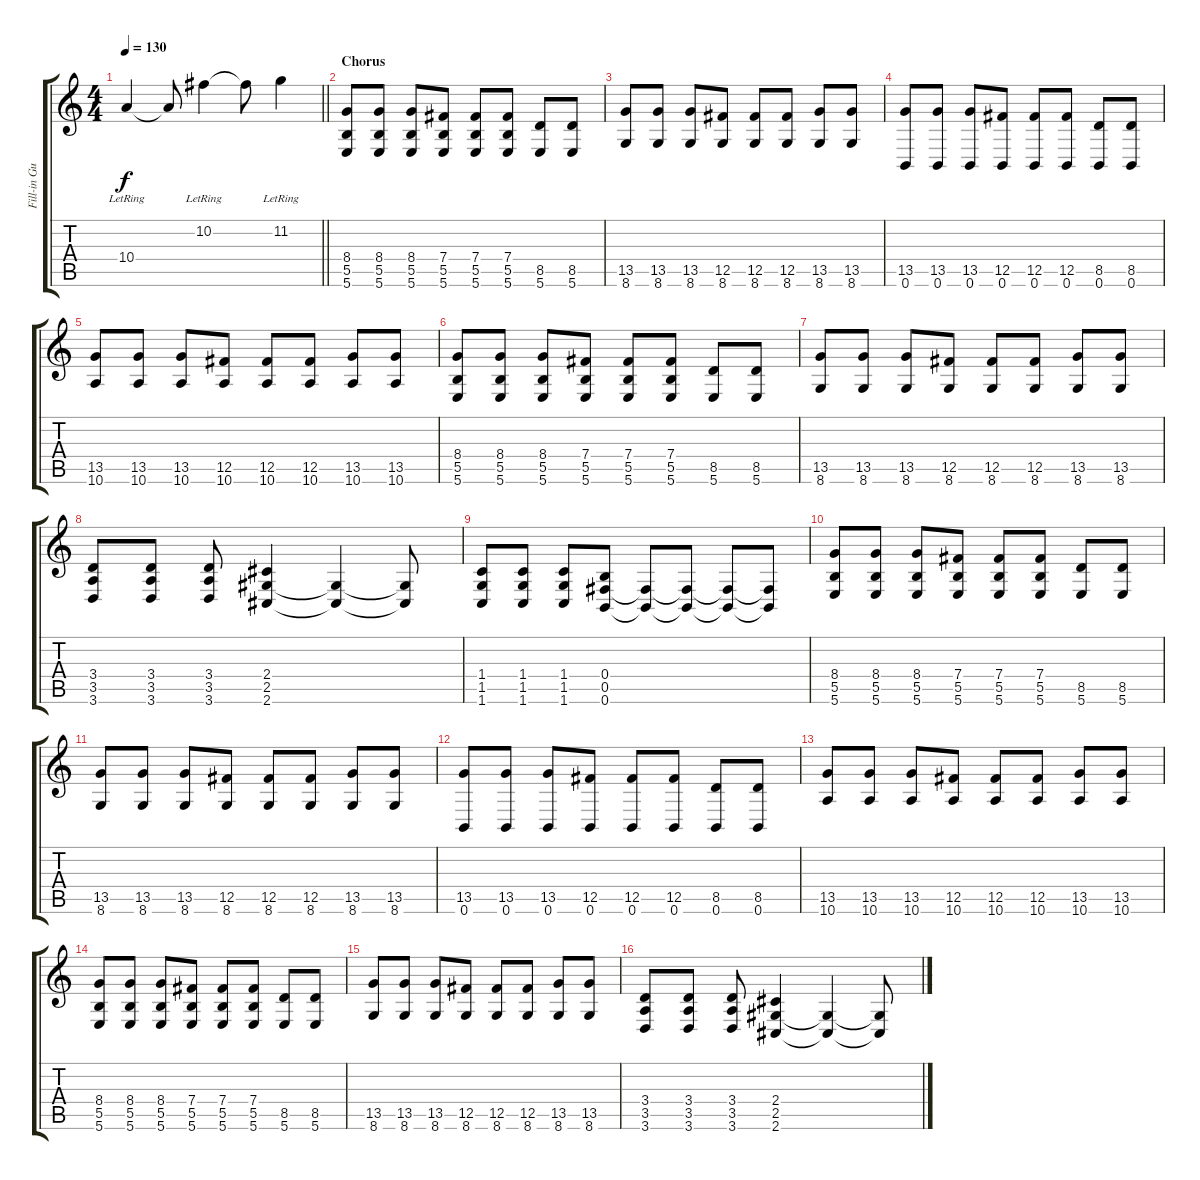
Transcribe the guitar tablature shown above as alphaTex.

\track ("Fill-in Guitar" "Fill-in Gu") {instrument distortionguitar}
\staff {score tabs}
\tuning (Db4 Ab3 E3 B2 Gb2 B1) {hide}
\ts (4 4)
\tempo 130
\clef g2
\barLineRight lightlight
\ks c
10.4{lr}.4{dy f} 10.4{t}.8 10.2{lr}.4 10.2{t}.8 11.2{lr}.4 |
\section ("" "Chorus")
(8.4 5.5 5.6).8 (8.4 5.5 5.6).8 (8.4 5.5 5.6).8 (7.4 5.5 5.6).8 (7.4 5.5 5.6).8 (7.4 5.5 5.6).8 (8.5 5.6).8 (8.5 5.6).8 |
(13.5 8.6).8 (13.5 8.6).8 (13.5 8.6).8 (12.5 8.6).8 (12.5 8.6).8 (12.5 8.6).8 (13.5 8.6).8 (13.5 8.6).8 |
(13.5 0.6).8 (13.5 0.6).8 (13.5 0.6).8 (12.5 0.6).8 (12.5 0.6).8 (12.5 0.6).8 (8.5 0.6).8 (8.5 0.6).8 |
(13.5 10.6).8 (13.5 10.6).8 (13.5 10.6).8 (12.5 10.6).8 (12.5 10.6).8 (12.5 10.6).8 (13.5 10.6).8 (13.5 10.6).8 |
(8.4 5.5 5.6).8 (8.4 5.5 5.6).8 (8.4 5.5 5.6).8 (7.4 5.5 5.6).8 (7.4 5.5 5.6).8 (7.4 5.5 5.6).8 (8.5 5.6).8 (8.5 5.6).8 |
(13.5 8.6).8 (13.5 8.6).8 (13.5 8.6).8 (12.5 8.6).8 (12.5 8.6).8 (12.5 8.6).8 (13.5 8.6).8 (13.5 8.6).8 |
(3.4 3.5 3.6).8 (3.4 3.5 3.6).8 (3.4 3.5 3.6).8 (2.4 2.5 2.6).4 (2.5{t} 2.6{t}).4 (2.5{t} 2.6{t}).8 |
(1.4 1.5 1.6).8 (1.4 1.5 1.6).8 (1.4 1.5 1.6).8 (0.4 0.5 0.6).8 (0.5{t} 0.6{t}).8 (0.5{t} 0.6{t}).8 (0.5{t} 0.6{t}).8 (0.5{t} 0.6{t}).8 |
(8.4 5.5 5.6).8 (8.4 5.5 5.6).8 (8.4 5.5 5.6).8 (7.4 5.5 5.6).8 (7.4 5.5 5.6).8 (7.4 5.5 5.6).8 (8.5 5.6).8 (8.5 5.6).8 |
(13.5 8.6).8 (13.5 8.6).8 (13.5 8.6).8 (12.5 8.6).8 (12.5 8.6).8 (12.5 8.6).8 (13.5 8.6).8 (13.5 8.6).8 |
(13.5 0.6).8 (13.5 0.6).8 (13.5 0.6).8 (12.5 0.6).8 (12.5 0.6).8 (12.5 0.6).8 (8.5 0.6).8 (8.5 0.6).8 |
(13.5 10.6).8 (13.5 10.6).8 (13.5 10.6).8 (12.5 10.6).8 (12.5 10.6).8 (12.5 10.6).8 (13.5 10.6).8 (13.5 10.6).8 |
(8.4 5.5 5.6).8 (8.4 5.5 5.6).8 (8.4 5.5 5.6).8 (7.4 5.5 5.6).8 (7.4 5.5 5.6).8 (7.4 5.5 5.6).8 (8.5 5.6).8 (8.5 5.6).8 |
(13.5 8.6).8 (13.5 8.6).8 (13.5 8.6).8 (12.5 8.6).8 (12.5 8.6).8 (12.5 8.6).8 (13.5 8.6).8 (13.5 8.6).8 |
(3.4 3.5 3.6).8 (3.4 3.5 3.6).8 (3.4 3.5 3.6).8 (2.4 2.5 2.6).4 (2.5{t} 2.6{t}).4 (2.5{t} 2.6{t}).8
